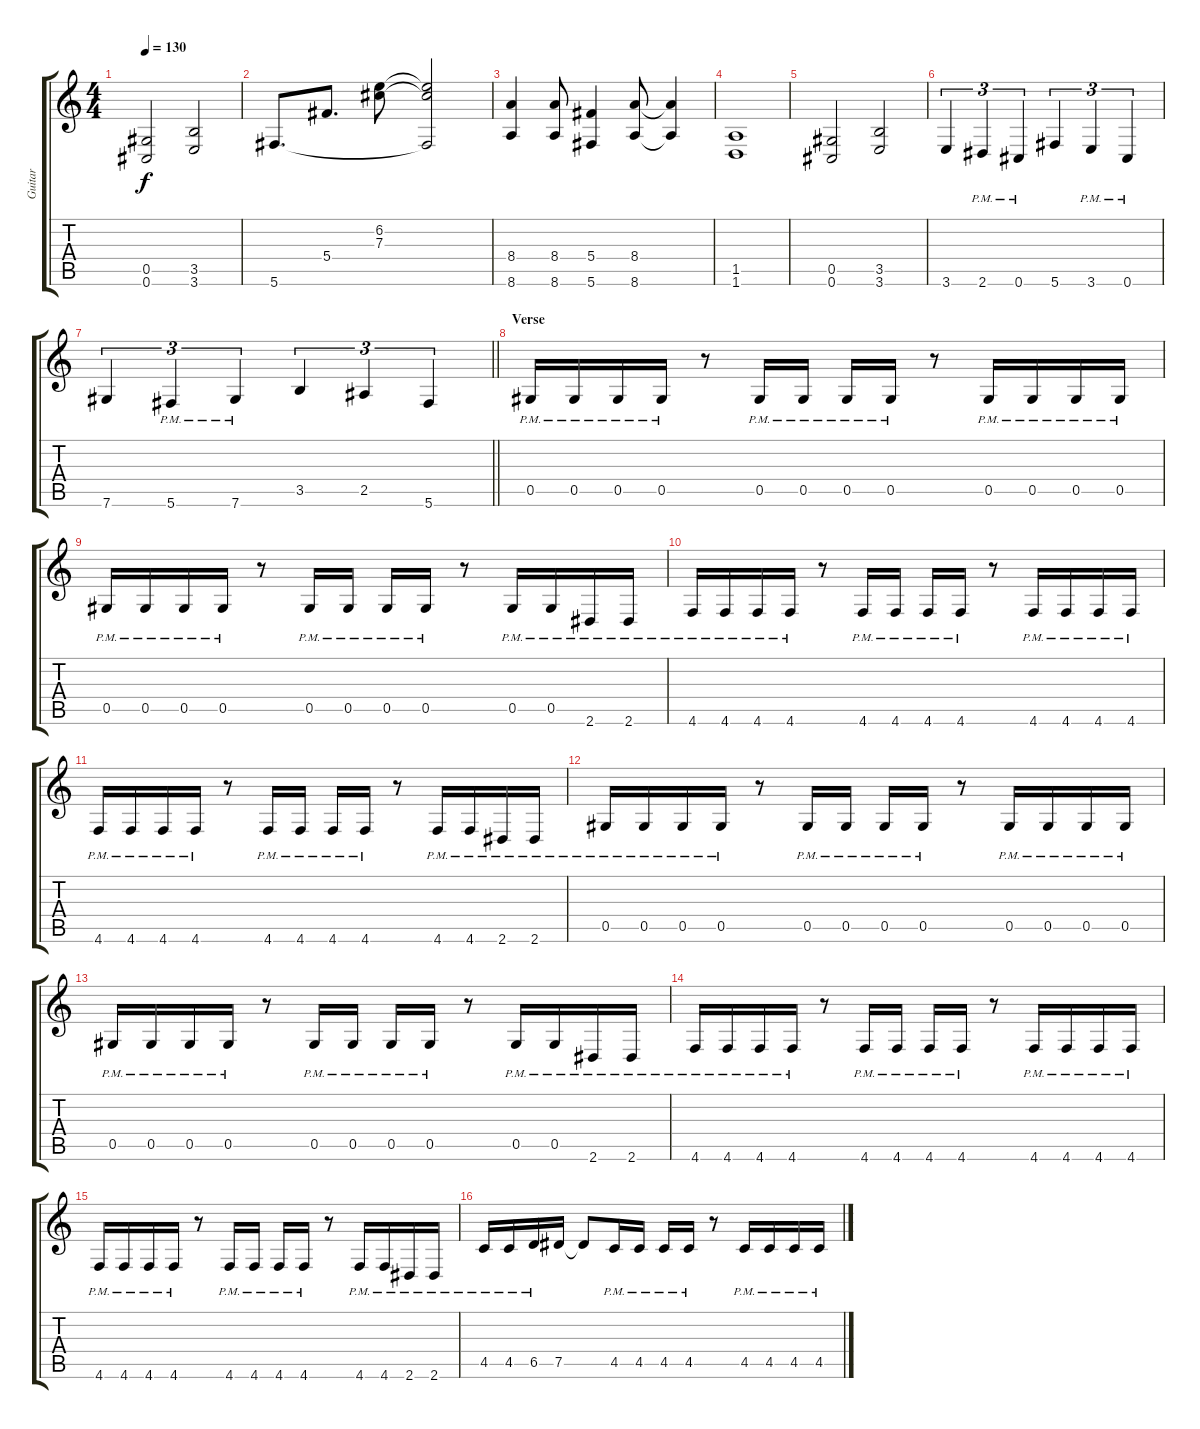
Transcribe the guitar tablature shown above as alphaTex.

\track ("Guitar" "Guitar") {instrument distortionguitar}
\staff {score tabs}
\tuning (Eb4 Bb3 Gb3 Db3 Ab2 Db2) {hide}
\ts (4 4)
\tempo 130
\clef g2
\ks c
(0.5 0.6).2{dy f} (3.5 3.6).2 |
5.6.8{d} 5.4.8{d} (6.2 7.3).8 (6.2{t} 7.3{t} 5.6{t}).2 |
(8.4 8.6).4 (8.4 8.6).8 (5.4 5.6).4 (8.4 8.6).8 (8.4{t} 8.6{t}).4 |
(1.5 1.6).1 |
(0.5 0.6).2 (3.5 3.6).2 |
3.6.4{tu (3 2)} 2.6{pm}.4{tu (3 2)} 0.6{pm}.4{tu (3 2)} 5.6.4{tu (3 2)} 3.6{pm}.4{tu (3 2)} 0.6{pm}.4{tu (3 2)} |
\barLineRight lightlight
7.6.4{tu (3 2)} 5.6{pm}.4{tu (3 2)} 7.6{pm}.4{tu (3 2)} 3.5.4{tu (3 2)} 2.5.4{tu (3 2)} 5.6.4{tu (3 2)} |
\section ("" "Verse")
0.5{pm}.16 0.5{pm}.16 0.5{pm}.16 0.5{pm}.16 r.8 0.5{pm}.16 0.5{pm}.16 0.5{pm}.16 0.5{pm}.16 r.8 0.5{pm}.16 0.5{pm}.16 0.5{pm}.16 0.5{pm}.16 |
0.5{pm}.16 0.5{pm}.16 0.5{pm}.16 0.5{pm}.16 r.8 0.5{pm}.16 0.5{pm}.16 0.5{pm}.16 0.5{pm}.16 r.8 0.5{pm}.16 0.5{pm}.16 2.6{pm}.16 2.6{pm}.16 |
4.6{pm}.16 4.6{pm}.16 4.6{pm}.16 4.6{pm}.16 r.8 4.6{pm}.16 4.6{pm}.16 4.6{pm}.16 4.6{pm}.16 r.8 4.6{pm}.16 4.6{pm}.16 4.6{pm}.16 4.6{pm}.16 |
4.6{pm}.16 4.6{pm}.16 4.6{pm}.16 4.6{pm}.16 r.8 4.6{pm}.16 4.6{pm}.16 4.6{pm}.16 4.6{pm}.16 r.8 4.6{pm}.16 4.6{pm}.16 2.6{pm}.16 2.6{pm}.16 |
0.5{pm}.16 0.5{pm}.16 0.5{pm}.16 0.5{pm}.16 r.8 0.5{pm}.16 0.5{pm}.16 0.5{pm}.16 0.5{pm}.16 r.8 0.5{pm}.16 0.5{pm}.16 0.5{pm}.16 0.5{pm}.16 |
0.5{pm}.16 0.5{pm}.16 0.5{pm}.16 0.5{pm}.16 r.8 0.5{pm}.16 0.5{pm}.16 0.5{pm}.16 0.5{pm}.16 r.8 0.5{pm}.16 0.5{pm}.16 2.6{pm}.16 2.6{pm}.16 |
4.6{pm}.16 4.6{pm}.16 4.6{pm}.16 4.6{pm}.16 r.8 4.6{pm}.16 4.6{pm}.16 4.6{pm}.16 4.6{pm}.16 r.8 4.6{pm}.16 4.6{pm}.16 4.6{pm}.16 4.6{pm}.16 |
4.6{pm}.16 4.6{pm}.16 4.6{pm}.16 4.6{pm}.16 r.8 4.6{pm}.16 4.6{pm}.16 4.6{pm}.16 4.6{pm}.16 r.8 4.6{pm}.16 4.6{pm}.16 2.6{pm}.16 2.6{pm}.16 |
4.5{pm}.16 4.5{pm}.16 6.5{pm}.16 7.5.16 7.5{t}.8 4.5{pm}.16 4.5{pm}.16 4.5{pm}.16 4.5{pm}.16 r.8 4.5{pm}.16 4.5{pm}.16 4.5{pm}.16 4.5{pm}.16
